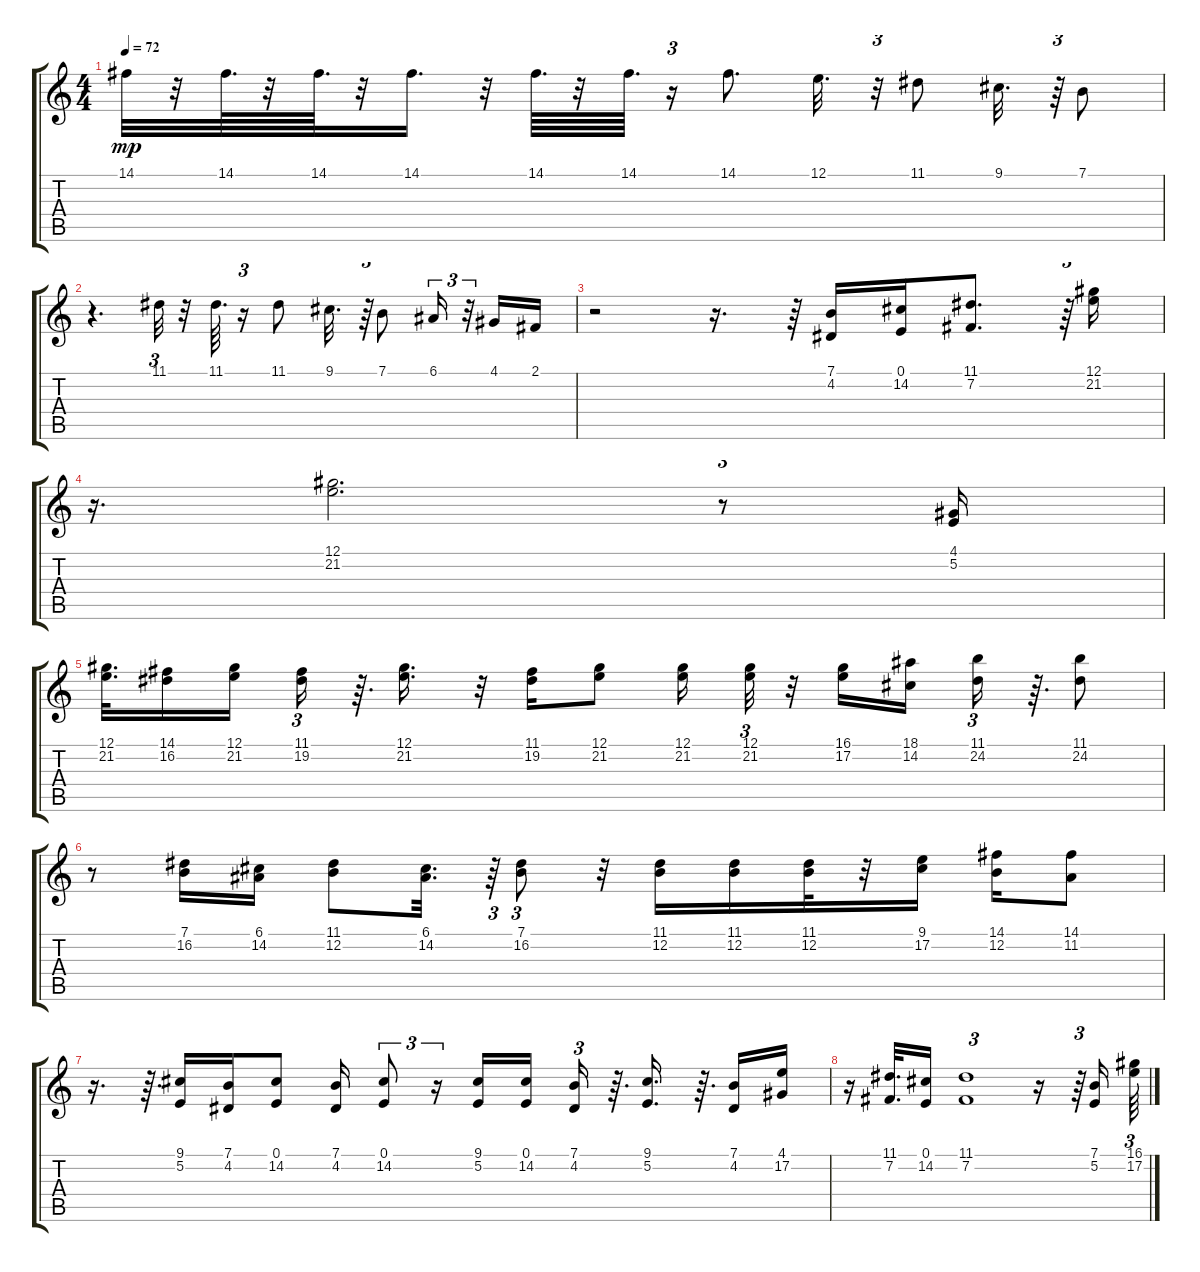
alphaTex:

\track "" {instrument panflute}
\staff {score tabs}
\tuning (E4 B3 G3 D3 A2 E2) {hide}
\ts (4 4)
\tempo 72
\clef g2
\ks c
14.1.32{dy mp} r.32 14.1.64{d} r.32 14.1.64{d} r.32 14.1.16{d} r.32 14.1.64{d} r.32 14.1.64{d} r.16{tu (3 2)} 14.1.8{d} 12.1.32{d} r.32{tu (3 2)} 11.1.8 9.1.32{d} r.64{tu (3 2)} 7.1.8 |
r.4{d} 11.1.32{tu (3 2)} r.32 11.1.64{d} r.16{tu (3 2)} 11.1.8 9.1.32{d} r.64{tu (3 2)} 7.1.8 6.1.16{tu (3 2)} r.32{tu (3 2)} 4.1.16 2.1.16 |
r.2 r.16{d} r.64 (7.1 4.2).16 (0.1 14.2).16 (11.1 7.2).8{d} r.64{tu (3 2)} (12.1 21.2).16 |
r.16{d} (12.1 21.2).2{d} r.8{tu (3 2)} (4.1 5.2).16 |
(12.1 21.2).32{d} (14.1 16.2).16 (12.1 21.2).16 (11.1 19.2).16{tu (3 2)} r.64{d} (12.1 21.2).16{d} r.32 (11.1 19.2).16 (12.1 21.2).8 (12.1 21.2).16 (12.1 21.2).32{tu (3 2)} r.32 (16.1 17.2).16 (18.1 14.2).16 (11.1 24.2).16{tu (3 2)} r.64{d} (11.1 24.2).8 |
r.8 (7.1 16.2).16 (6.1 14.2).16 (11.1 12.2).8 (6.1 14.2).32{d} r.64{tu (3 2)} (7.1 16.2).8{tu (3 2)} r.32 (11.1 12.2).16 (11.1 12.2).16 (11.1 12.2).32 r.32 (9.1 17.2).16 (14.1 12.2).16 (14.1 11.2).8 |
r.16{d} r.64{d} (9.1 5.2).16 (7.1 4.2).16 (0.1 14.2).8 (7.1 4.2).16 (0.1 14.2).8{tu (3 2)} r.16{tu (3 2)} (9.1 5.2).16 (0.1 14.2).16 (7.1 4.2).16{tu (3 2)} r.64{d} (9.1 5.2).16{d} r.64{d} (7.1 4.2).16 (4.1 17.2).16 |
r.16 (11.1 7.2).32{d} (0.1 14.2).16 (11.1 7.2).1{tu (3 2)} r.16 r.64{tu (3 2)} (7.1 5.2).16 (16.1 17.2).64{tu (3 2)}
